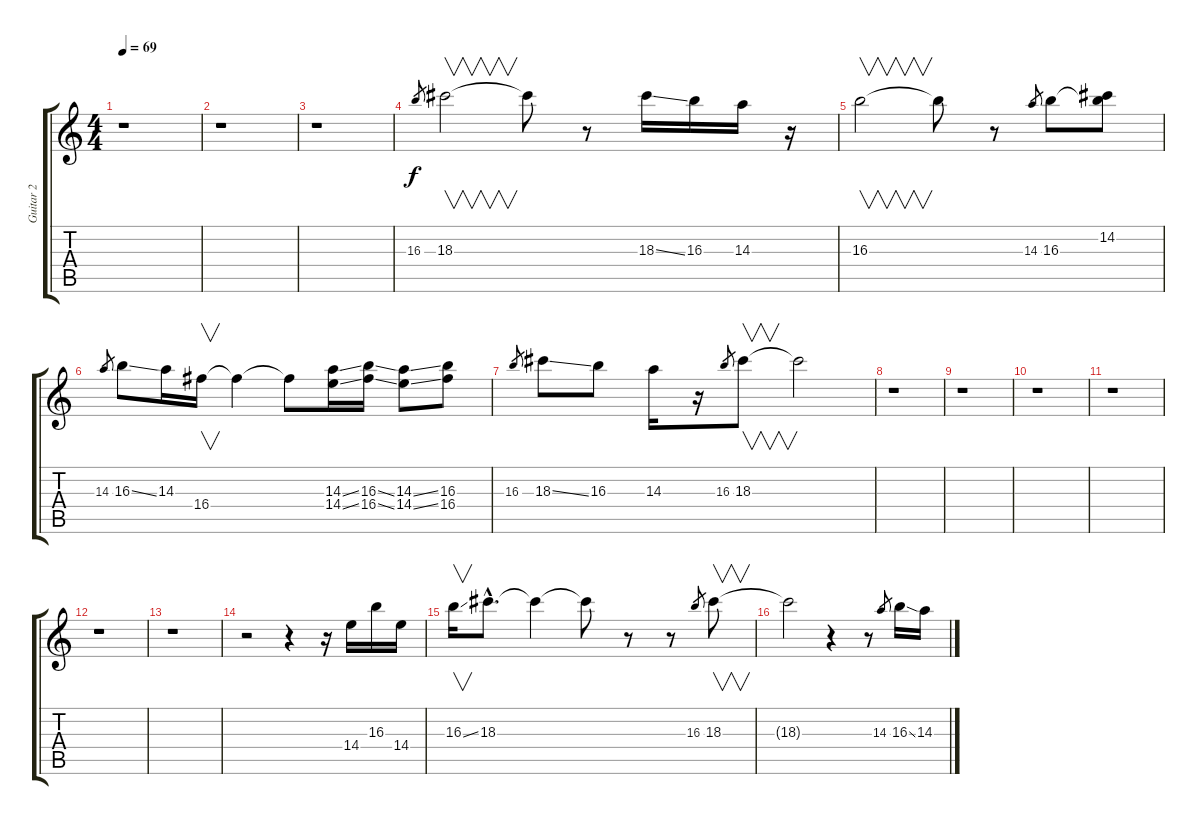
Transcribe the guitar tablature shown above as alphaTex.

\track ("Guitar 2" "Guitar 2") {instrument distortionguitar}
\staff {score tabs}
\tuning (E4 B3 G3 D3 A2 E2) {hide}
\ts (4 4)
\tempo 69
\clef g2
\ks c
r.1{dy f instrument distortionguitar} |
r.1 |
r.1 |
16.3.8{gr} 18.3.2{v} 18.3{t}.8 r.8 18.3{ss}.16 16.3.16 14.3.16 r.16 |
16.3.2{v} 16.3{t}.8 r.8 14.3.8{gr} 16.3.8 (14.2 16.3{t}).8 |
14.3.8{gr} 16.3{ss}.8 14.3.16 16.4.16{v} 16.4{t}.4 16.4{t}.8 (14.3{ss} 14.4{ss}).16 (16.3{ss} 16.4{ss}).16 (14.3{ss} 14.4{ss}).8 (16.3 16.4).8 |
16.3.8{gr} 18.3{ss}.8 16.3.8 14.3.16 r.16 16.3.8{gr} 18.3.8{v} 18.3{t}.2 |
r.1 |
r.1 |
r.1 |
r.1 |
r.1 |
r.1 |
r.2 r.4 r.16 14.4.16 16.3.16 14.4.16 |
16.3{ss}.16{v} 18.3{hac}.8{d} 18.3{t}.4 18.3{t}.8 r.8 r.8 16.3.8{gr} 18.3.8{v} |
18.3{t}.2 r.4 r.8 14.3.8{gr} 16.3{ss}.16 14.3.16
